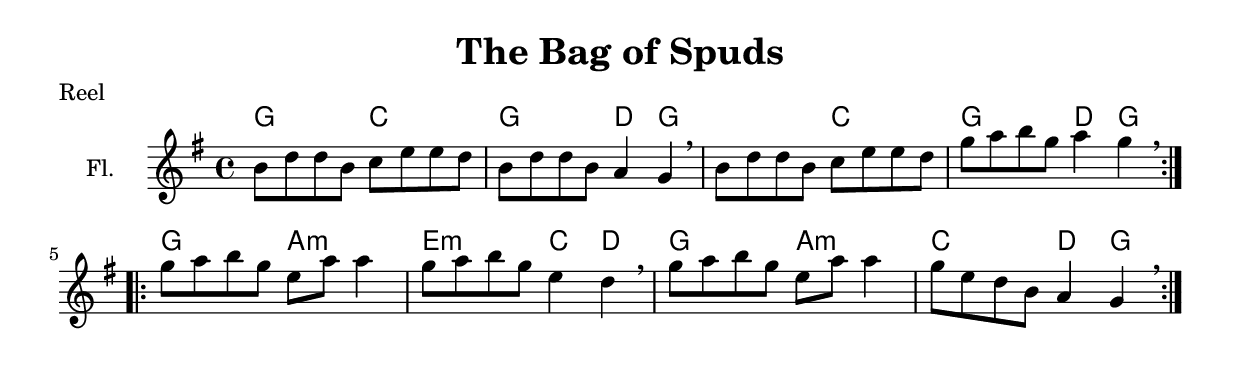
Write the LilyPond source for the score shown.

\version "2.19.80"

\header {
  title = "The Bag of Spuds"
  meter = "Reel"
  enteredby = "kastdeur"
  number = "27"
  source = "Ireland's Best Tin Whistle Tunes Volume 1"
}

global = {
  \key g \major
  \time 4/4
}

bpm = \tempo 2 = 60

fluteA = \relative c'' {
  % Muziek volgt hier.
  b8 d d b	c8 e e d |
  b8 d d b	a4 g4 \breathe |
  b8 d d b	c8 e e d |
  g8 a b g	a4 g4 \breathe |
}
fluteB = \relative c''' {
  g8 a b g	e8 a a4 |
  g8 a b g	e4 d4 \breathe |
  g8 a b g	e8 a a4 |
  g8 e d b	a4 g4 \breathe |
}

flute = \relative c'' {
  \global
  \repeat volta 2 {\fluteA}
  \repeat volta 2 {\fluteB}
}
chordA = \chordmode {
  g2 c2 g2 d4 g2. c2 g2 d4 g4
}
chordB = \chordmode {
  g2 a2:m e2:m c4 d4 g2 a2:m c2 d4 g4
}
chordNames = \chordmode {
  \global
  % Akkoordnamen volgen.
  \repeat volta 2 {\chordA}
  \repeat volta 2 {\chordB}
}

chordsPart = \new ChordNames \with {
  chordChanges = ##t
} \chordNames

flutePart = \new Staff \with {
  instrumentName = "Fl."
  midiInstrument = "flute"
} \flute

\score {
  <<
    \chordsPart
    \flutePart
  >>
  \layout { }
}
\score {
  \unfoldRepeats \removeWithTag #'midiRemove <<
    \chordsPart
    \flutePart
  >>
  \midi {
	\bpm
  }
}
